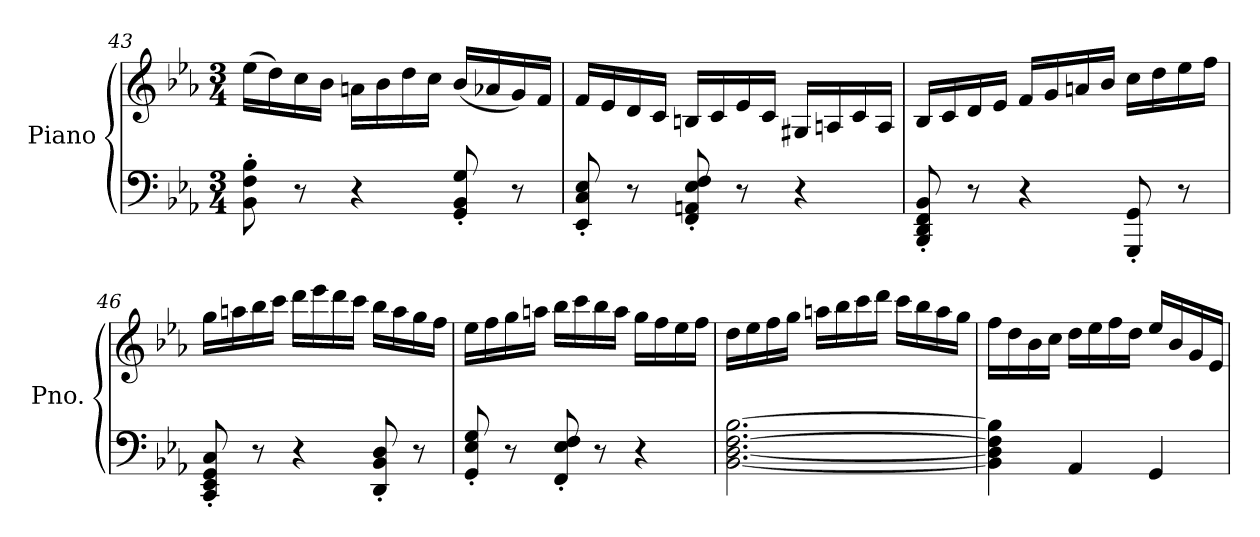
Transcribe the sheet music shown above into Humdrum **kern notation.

**kern	**kern
*part1	*part1
*staff2	*staff1
*I"Piano	*
*I'Pno.	*
*clefF4	*clefG2
*k[b-e-a-]	*k[b-e-a-]
*M3/4	*M3/4
=43	=43
8BB-\' 8F\' 8B-\'	(>16ee-\LL
.	16dd\)
8r	16cc\
.	16b-\JJ
4r	16an\LL
.	16b-\
.	16dd\
.	16cc\JJ
8GG/' 8BB-/' 8G/'	(<16b-/LL
.	16a-X/
8r	16g/)
.	16f/JJ
=44	=44
8EE-/' 8C/' 8E-/'	16f/LL
.	16e-/
8r	16d/
.	16c/JJ
8FF/' 8AAn/' 8E-/' 8F/'	16Bn/LL
.	16c/
8r	16e-/
.	16c/JJ
4r	16G#X/LL
.	16An/
.	16c/
.	16A/JJ
!!LO:LB:g=z
=45	=45
8BBB-/' 8DD/' 8FF/' 8BB-/'	16B-/LL
.	16c/
8r	16d/
.	16e-/JJ
4r	16f/LL
.	16g/
.	16an/
.	16b-/JJ
8GGG/' 8GG/'	16cc\LL
.	16dd\
8r	16ee-\
.	16ff\JJ
=46	=46
8CC/' 8EE-/' 8GG/' 8C/'	16gg\LL
.	16aan\
8r	16bb-\
.	16ccc\JJ
4r	16ddd\LL
.	16eee-\
.	16ddd\
.	16ccc\JJ
8DD/' 8BB-/' 8D/'	16bb-\LL
.	16aa\
8r	16gg\
.	16ff\JJ
=47	=47
8GG/' 8E-/' 8G/'	16ee-\LL
.	16ff\
8r	16gg\
.	16aan\JJ
8FF/' 8E-/' 8F/'	16bb-\LL
.	16ccc\
8r	16bb-\
.	16aa\JJ
4r	16gg\LL
.	16ff\
.	16ee-\
.	16ff\JJ
!!LO:LB:g=z
=48	=48
[2.BB-\ [2.D\ [2.F\ [2.B-\	16dd\LL
.	16ee-\
.	16ff\
.	16gg\JJ
.	16aan\LL
.	16bb-\
.	16ccc\
.	16ddd\JJ
.	16ccc\LL
.	16bb-\
.	16aa\
.	16gg\JJ
=49	=49
4BB-\] 4D\] 4F\] 4B-\]	16ff\LL
.	16dd\
.	16b-\
.	16cc\JJ
4AA-/	16dd\LL
.	16ee-\
.	16ff\
.	16dd\JJ
4GG/	16ee-/LL
.	16b-/
.	16g/
.	16e-/JJ
=	=
*-	*-
